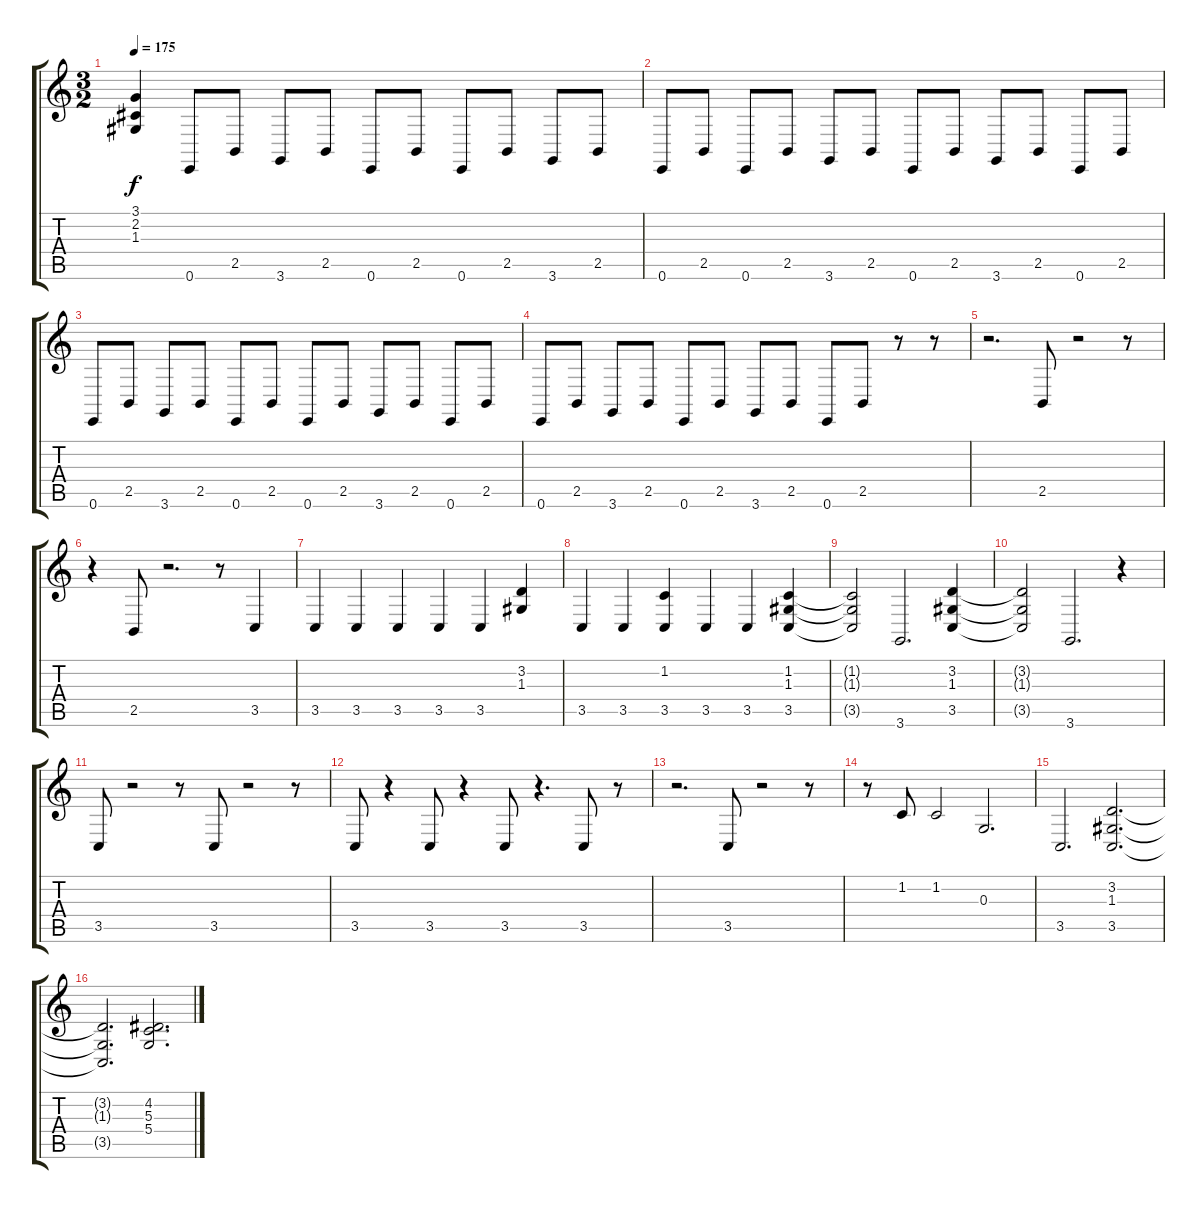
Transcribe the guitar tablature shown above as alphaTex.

\track "" {instrument trombone}
\staff {score tabs}
\tuning (E4 B3 G3 D3 A2 E2) {hide}
\ts (3 2)
\tempo 175
\clef g2
\ks c
(3.1{t} 2.2{t} 1.3{t}).4{dy f} 0.6.8 2.5.8 3.6.8 2.5.8 0.6.8 2.5.8 0.6.8 2.5.8 3.6.8 2.5.8 |
0.6.8 2.5.8 0.6.8 2.5.8 3.6.8 2.5.8 0.6.8 2.5.8 3.6.8 2.5.8 0.6.8 2.5.8 |
0.6.8 2.5.8 3.6.8 2.5.8 0.6.8 2.5.8 0.6.8 2.5.8 3.6.8 2.5.8 0.6.8 2.5.8 |
0.6.8 2.5.8 3.6.8 2.5.8 0.6.8 2.5.8 3.6.8 2.5.8 0.6.8 2.5.8 r.8 r.8 |
r.2{d} 2.5.8 r.2 r.8 |
r.4 2.5.8 r.2{d} r.8 3.5.4 |
3.5.4 3.5.4 3.5.4 3.5.4 3.5.4 (3.2 1.3).4 |
3.5.4 3.5.4 (1.2 3.5).4 3.5.4 3.5.4 (1.2 1.3 3.5).4 |
(1.2{t} 1.3{t} 3.5{t}).2 3.6.2{d} (3.2 1.3 3.5).4 |
(3.2{t} 1.3{t} 3.5{t}).2 3.6.2{d} r.4 |
3.5.8 r.2 r.8 3.5.8 r.2 r.8 |
3.5.8 r.4 3.5.8 r.4 3.5.8 r.4{d} 3.5.8 r.8 |
r.2{d} 3.5.8 r.2 r.8 |
r.8 1.2.8 1.2.2 0.3.2{d} |
3.5.2{d} (3.2 1.3 3.5).2{d} |
(3.2{t} 1.3{t} 3.5{t}).2{d} (4.2 5.3 5.4).2{d}
